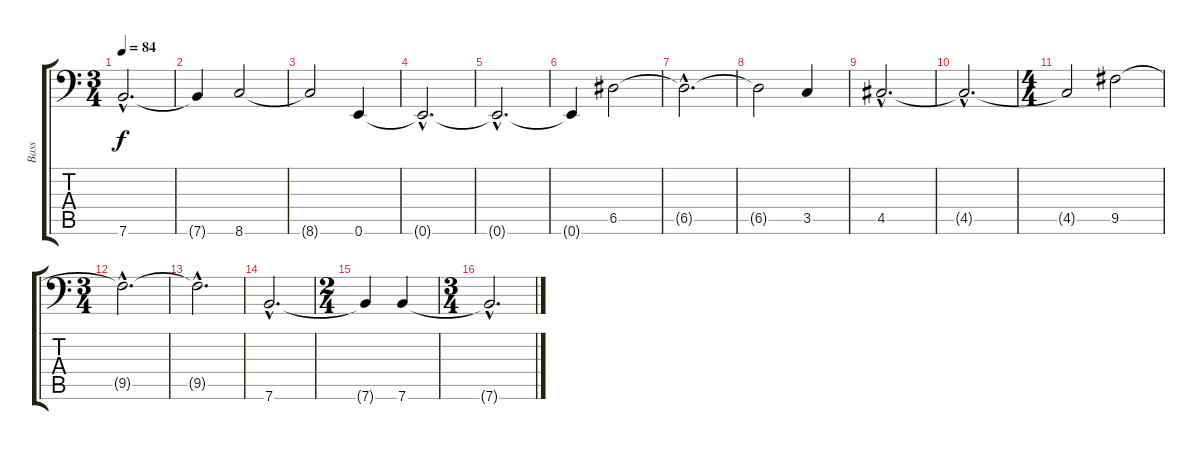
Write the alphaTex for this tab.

\track ("Bass" "Bass") {instrument slapbass1}
\staff {score tabs}
\tuning (E3 B2 G2 D2 A1 E1) {hide}
\ts (3 4)
\tempo 84
\clef f4
\ks c
7.6{hac}.2{d dy f} |
7.6{t}.4 8.6.2 |
8.6{t}.2 0.6.4 |
0.6{hac t}.2{d} |
0.6{hac t}.2{d} |
0.6{t}.4 6.5.2 |
6.5{hac t}.2{d} |
6.5{t}.2 3.5.4 |
4.5{hac}.2{d} |
4.5{hac t}.2{d} |
\ts (4 4)
4.5{t}.2 9.5.2 |
\ts (3 4)
9.5{hac t}.2{d} |
9.5{hac t}.2{d} |
7.6{hac}.2{d} |
\ts (2 4)
7.6{t}.4 7.6.4 |
\ts (3 4)
7.6{hac t}.2{d}
